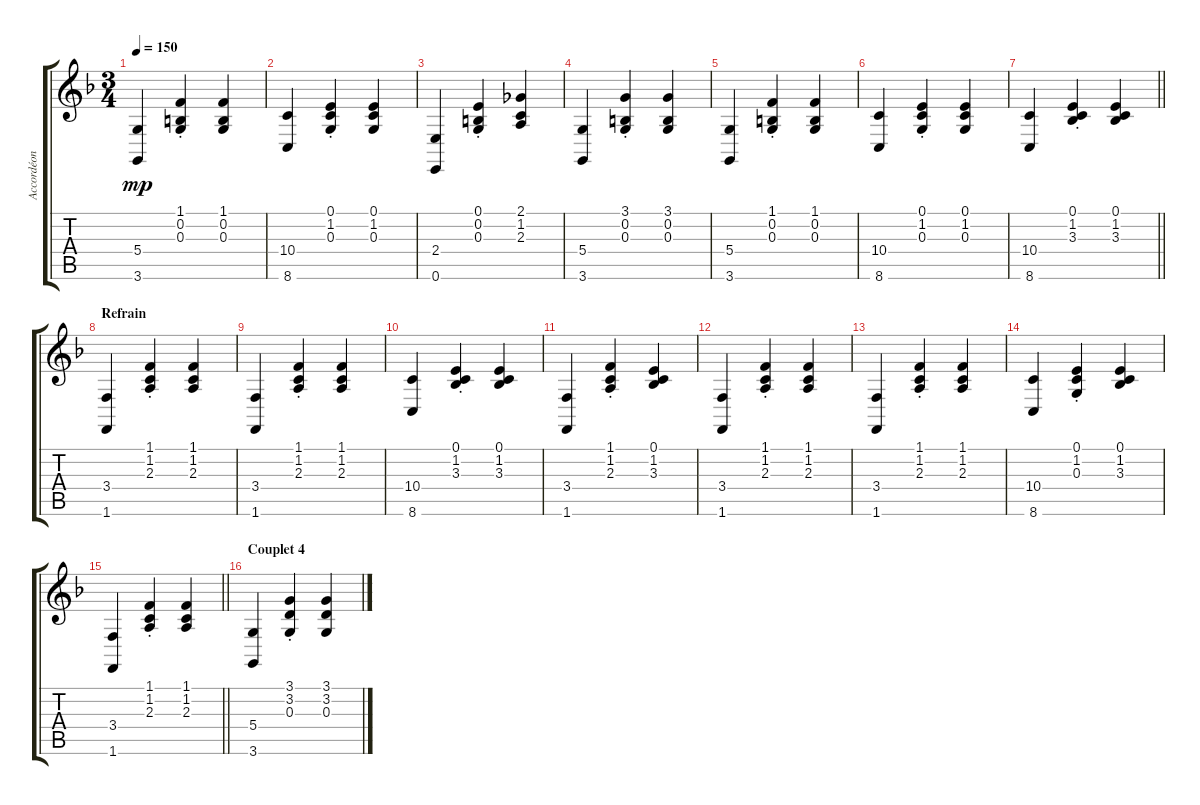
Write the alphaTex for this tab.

\track ("Accordéon" "Accordéon") {instrument accordion}
\staff {score tabs}
\tuning (E4 B3 G3 D3 A2 E2) {hide}
\ts (3 4)
\tempo 150
\clef g2
\ks f
(5.4 3.6).4{dy mp} (1.1{st} 0.2{st} 0.3{st}).4 (1.1 0.2 0.3).4 |
(10.4 8.6).4 (0.1{st} 1.2{st} 0.3{st}).4 (0.1 1.2 0.3).4 |
(2.4 0.6).4 (0.1{st} 0.2{st} 0.3{st}).4 (2.1 1.2 2.3).4 |
(5.4 3.6).4 (3.1{st} 0.2{st} 0.3{st}).4 (3.1 0.2 0.3).4 |
(5.4 3.6).4 (1.1{st} 0.2{st} 0.3{st}).4 (1.1 0.2 0.3).4 |
(10.4 8.6).4 (0.1{st} 1.2{st} 0.3{st}).4 (0.1 1.2 0.3).4 |
\barLineRight lightlight
(10.4 8.6).4 (0.1{st} 1.2{st} 3.3{st}).4 (0.1 1.2 3.3).4 |
\section ("" "Refrain")
(3.4 1.6).4 (1.1{st} 1.2{st} 2.3{st}).4 (1.1 1.2 2.3).4 |
(3.4 1.6).4 (1.1{st} 1.2{st} 2.3{st}).4 (1.1 1.2 2.3).4 |
(10.4 8.6).4 (0.1{st} 1.2{st} 3.3{st}).4 (0.1 1.2 3.3).4 |
(3.4 1.6).4 (1.1{st} 1.2{st} 2.3{st}).4 (0.1 1.2 3.3).4 |
(3.4 1.6).4 (1.1{st} 1.2{st} 2.3{st}).4 (1.1 1.2 2.3).4 |
(3.4 1.6).4 (1.1{st} 1.2{st} 2.3{st}).4 (1.1 1.2 2.3).4 |
(10.4 8.6).4 (0.1{st} 1.2{st} 0.3{st}).4 (0.1 1.2 3.3).4 |
\barLineRight lightlight
(3.4 1.6).4 (1.1{st} 1.2{st} 2.3{st}).4 (1.1 1.2 2.3).4 |
\section ("" "Couplet 4")
(5.4 3.6).4 (3.1{st} 3.2{st} 0.3{st}).4 (3.1 3.2 0.3).4
